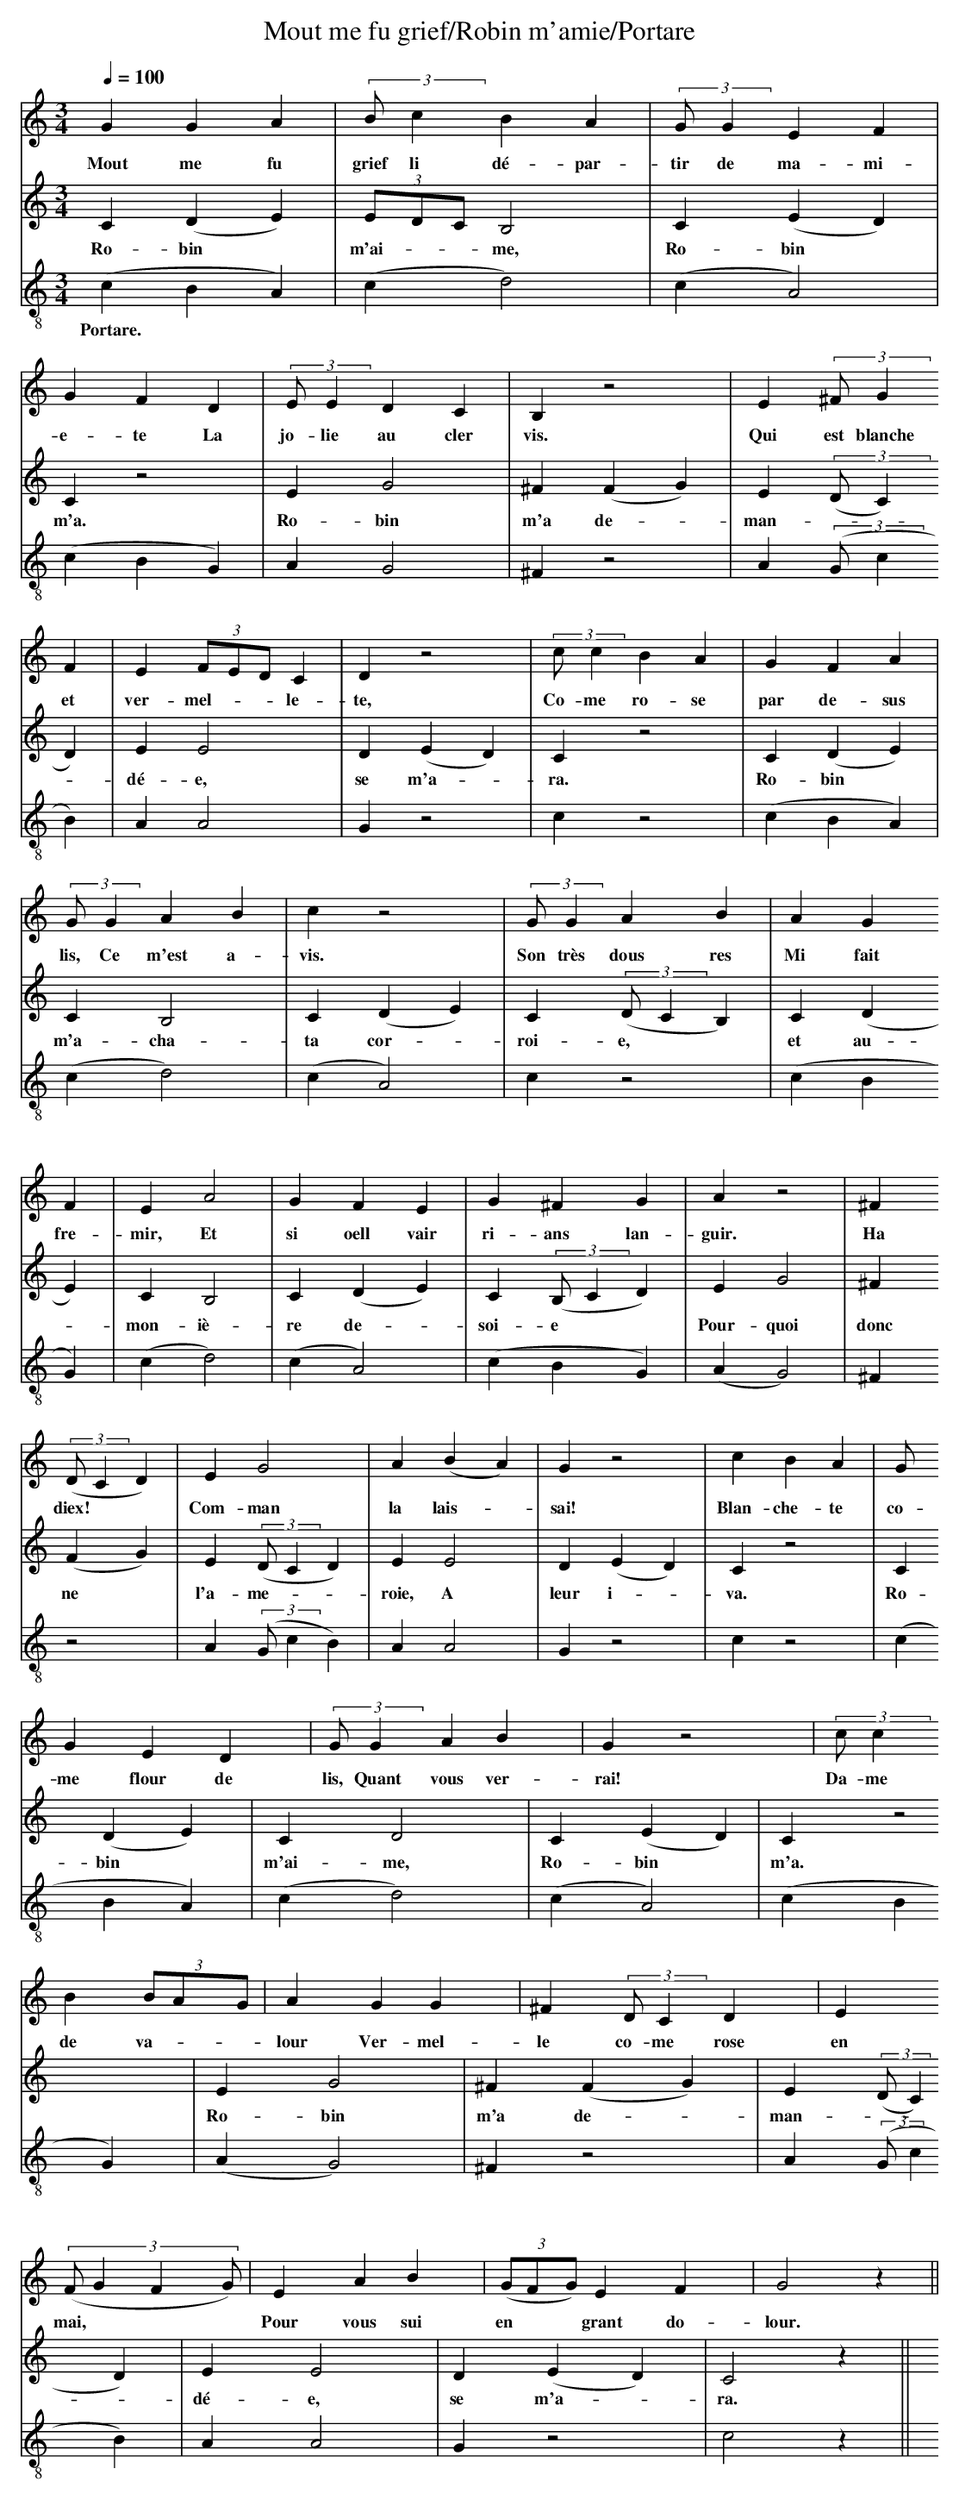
X:1
T:Mout me fu grief/Robin m'amie/Portare
M:3/4
L:1/4
Q:1/4=100
K:C Major
V:1 clef=treble
V:2 clef=treble
V:3 clef=treble-8 middle=B,
[V:1]
     G   G  A|(3:2:2B/    c  B  A|(3:2:2G/   G  E  F|
w: Mout me fu      grief li dé-par-     tir de ma-mi-
   G  F  D|(3:2:2E/  E   D   C | B, z2|E (3:2:2^F/    G
w: e-te La       jo-lie au cler vis.  Qui      est blanche
   F | E (3F/E/D/ C|D z2| (3:2:2c/  c  B  A |G   F  A|
w: et ver- mel-**le-te,         Co-me ro-se par de-sus
(3:2:2G/   G  A    B| c z2|(3:2:2G/   G   A    B | A  G
w:   lis, Ce m'est a-vis.       Son très dous res Mi fait
    F|  E   A2| G   F    E |  G ^F   G|  A z2| ^F
w: fre-mir, Et  si oell vair ri-ans lan-guir.  Ha
((3:2:2D/CD) | E   G2| A (BA)| G z2|  c    B A|(3:2:2G/
w:    diex!** Com-man la lais-*sai!  Blan-che-te     co-
    G   E    D|(3:2:2G/    G    A    B | G z2| (3:2:2c/ c
w: me flour de      lis, Quant vous ver-rai!        Da-me
    B (3B/A/G/| A   G   G |^F (3:2:2D/ C   D | E
w: de   va-** lour Ver-mel-le       co-me rose en
((3:2:4F/GFG/)| E    A    B|((3G/F/G/) E   F  |G2 z||
w:     mai,*** Pour vous sui   en**  grant do-lour.
[V:2]
   C (DE)|(3E/D/C/ B,2| C
w: Ro-bin*  m'ai-**me, Ro-
   (ED)| C z2| E  G2| ^F (FG)|
w: bin* m'a.  Ro-bin m'a  de-*
    E ((3:2:2D/CD)| E E2 |D (ED)|
w: man-***         dé-e, se m'a-*
   C z2| C (DE)|  C B,2 |C (DE)|
w: ra.  Ro-bin* m'a-cha- ta cor-*
    C ((3:2:2D/CB,)|C (DE)| C  B,2|C
w: roi-      e,**   et au-*mon-iè- re
   (DE)|C ((3:2:2B,/CD)|E    G2|  ^F (FG)|
w: de-*soi-      e**   Pour-quoi donc ne*
    E ((3:2:2D/CD)| E    E2| D  (ED)| C z2|
w: l'a-      me-** roie, A  leur i-*  va.
   C (DE)|  C   D2|  C (ED)|C z2| E G2 |^F
w: Ro-bin* m'ai-me, Ro-bin* m'a. Ro-bin m'a
   (FG)| E((3:2:2D/CD)|E  E2|D (ED)|C2 z||
w:  de-*man-***        dé-e, se m'a-*ra.
[V:3]
  (CB,A,)|(CD2)|(CA,2)|(CB,G,)|A,G,2|
w: Portare.
^F, z2|A, ((3:2:2G,/CB,)|A, A,2|G, z2|C z2|
(CB,A,)|  (CD2)|(CA,2)|C z2|
(CB,G,)|(CD2)|(CA,2)|(CB,G,)|(A,G,2)|
^F, z2|A, ((3:2:2G,/CB,)|A, A,2|G, z2|  C z2|
(CB,A,)|(CD2)|(CA,2)|(CB,G,)|(A,G,2)|
^F, z2|A, ((3:2:2G,/CB,)|A, A,2|G, z2|C2 z||
